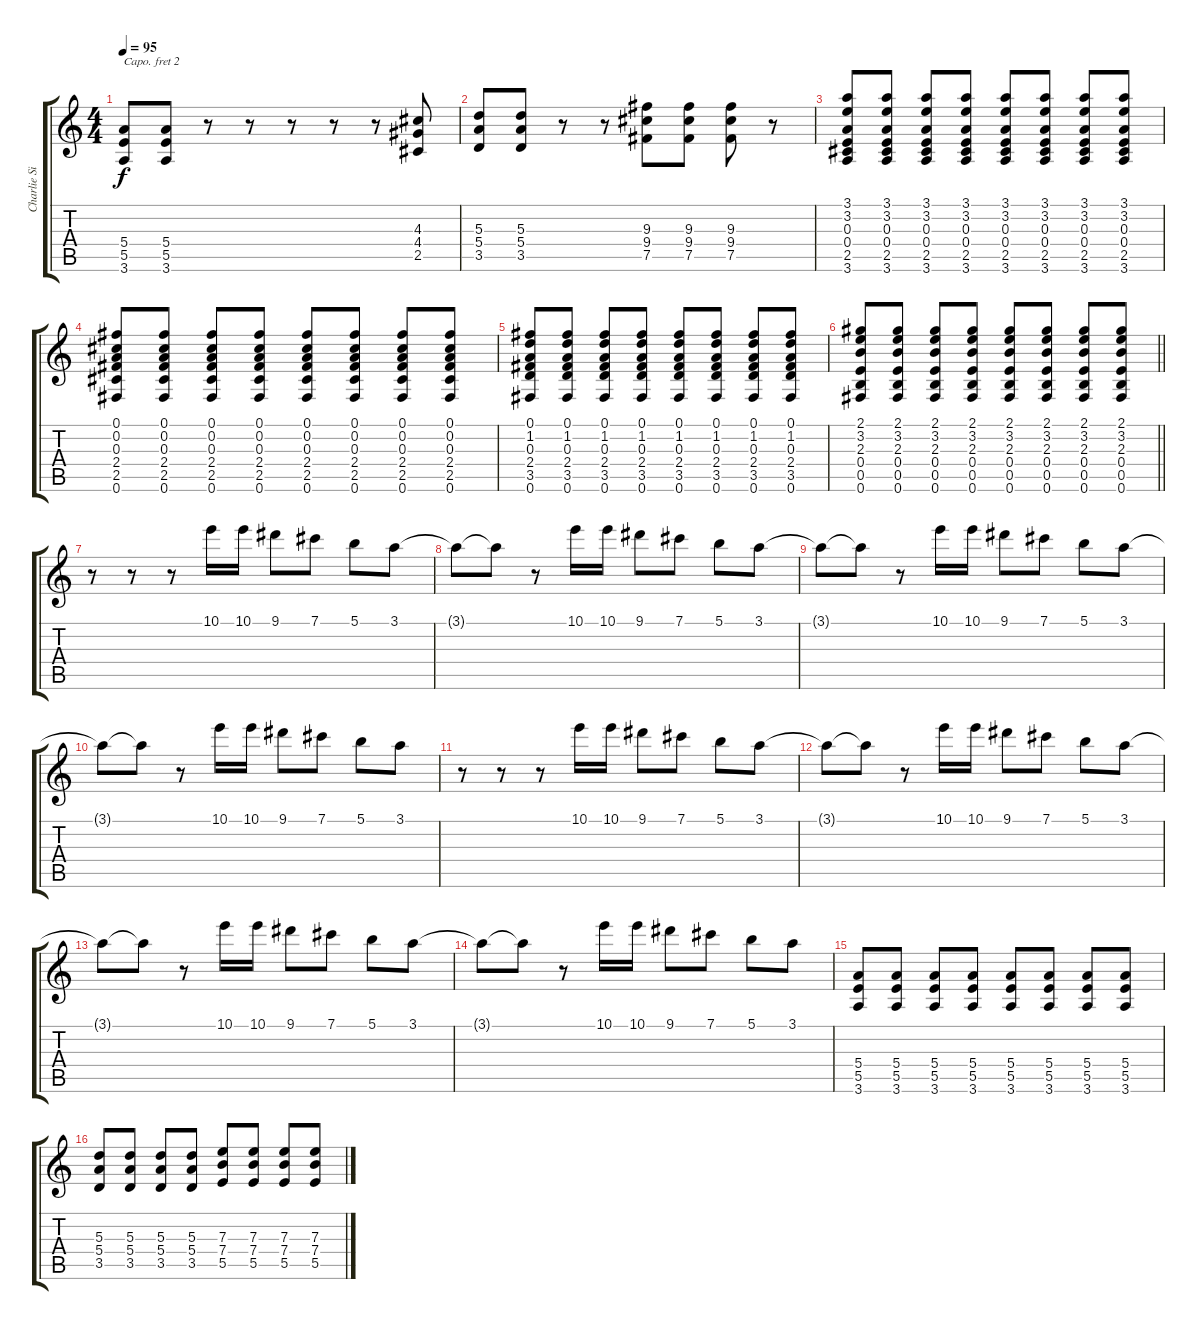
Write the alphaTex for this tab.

\track ("Charlie Simpson (Lead Guitar)" "Charlie Si") {instrument overdrivenguitar}
\staff {score tabs}
\capo 2
\tuning (E4 B3 G3 D3 A2 E2) {hide}
\ts (4 4)
\tempo 95
\clef g2
\ks c
(5.4 5.5 3.6).8{dy f} (5.4 5.5 3.6).8 r.8 r.8 r.8 r.8 r.8 (4.3 4.4 2.5).8 |
(5.3 5.4 3.5).8 (5.3 5.4 3.5).8 r.8 r.8 (9.3 9.4 7.5).8 (9.3 9.4 7.5).8 (9.3 9.4 7.5).8 r.8 |
(3.1 3.2 0.3 0.4 2.5 3.6).8 (3.1 3.2 0.3 0.4 2.5 3.6).8 (3.1 3.2 0.3 0.4 2.5 3.6).8 (3.1 3.2 0.3 0.4 2.5 3.6).8 (3.1 3.2 0.3 0.4 2.5 3.6).8 (3.1 3.2 0.3 0.4 2.5 3.6).8 (3.1 3.2 0.3 0.4 2.5 3.6).8 (3.1 3.2 0.3 0.4 2.5 3.6).8 |
(0.1 0.2 0.3 2.4 2.5 0.6).8 (0.1 0.2 0.3 2.4 2.5 0.6).8 (0.1 0.2 0.3 2.4 2.5 0.6).8 (0.1 0.2 0.3 2.4 2.5 0.6).8 (0.1 0.2 0.3 2.4 2.5 0.6).8 (0.1 0.2 0.3 2.4 2.5 0.6).8 (0.1 0.2 0.3 2.4 2.5 0.6).8 (0.1 0.2 0.3 2.4 2.5 0.6).8 |
(0.1 1.2 0.3 2.4 3.5 0.6).8 (0.1 1.2 0.3 2.4 3.5 0.6).8 (0.1 1.2 0.3 2.4 3.5 0.6).8 (0.1 1.2 0.3 2.4 3.5 0.6).8 (0.1 1.2 0.3 2.4 3.5 0.6).8 (0.1 1.2 0.3 2.4 3.5 0.6).8 (0.1 1.2 0.3 2.4 3.5 0.6).8 (0.1 1.2 0.3 2.4 3.5 0.6).8 |
\barLineRight lightlight
(2.1 3.2 2.3 0.4 0.5 0.6).8 (2.1 3.2 2.3 0.4 0.5 0.6).8 (2.1 3.2 2.3 0.4 0.5 0.6).8 (2.1 3.2 2.3 0.4 0.5 0.6).8 (2.1 3.2 2.3 0.4 0.5 0.6).8 (2.1 3.2 2.3 0.4 0.5 0.6).8 (2.1 3.2 2.3 0.4 0.5 0.6).8 (2.1 3.2 2.3 0.4 0.5 0.6).8 |
r.8 r.8 r.8 10.1.16 10.1.16 9.1.8 7.1.8 5.1.8 3.1.8 |
3.1{t}.8 3.1{t}.8 r.8 10.1.16 10.1.16 9.1.8 7.1.8 5.1.8 3.1.8 |
3.1{t}.8 3.1{t}.8 r.8 10.1.16 10.1.16 9.1.8 7.1.8 5.1.8 3.1.8 |
3.1{t}.8 3.1{t}.8 r.8 10.1.16 10.1.16 9.1.8 7.1.8 5.1.8 3.1.8 |
r.8 r.8 r.8 10.1.16 10.1.16 9.1.8 7.1.8 5.1.8 3.1.8 |
3.1{t}.8 3.1{t}.8 r.8 10.1.16 10.1.16 9.1.8 7.1.8 5.1.8 3.1.8 |
3.1{t}.8 3.1{t}.8 r.8 10.1.16 10.1.16 9.1.8 7.1.8 5.1.8 3.1.8 |
3.1{t}.8 3.1{t}.8 r.8 10.1.16 10.1.16 9.1.8 7.1.8 5.1.8 3.1.8 |
(5.4 5.5 3.6).8 (5.4 5.5 3.6).8 (5.4 5.5 3.6).8 (5.4 5.5 3.6).8 (5.4 5.5 3.6).8 (5.4 5.5 3.6).8 (5.4 5.5 3.6).8 (5.4 5.5 3.6).8 |
(5.3 5.4 3.5).8 (5.3 5.4 3.5).8 (5.3 5.4 3.5).8 (5.3 5.4 3.5).8 (7.3 7.4 5.5).8 (7.3 7.4 5.5).8 (7.3 7.4 5.5).8 (7.3 7.4 5.5).8
